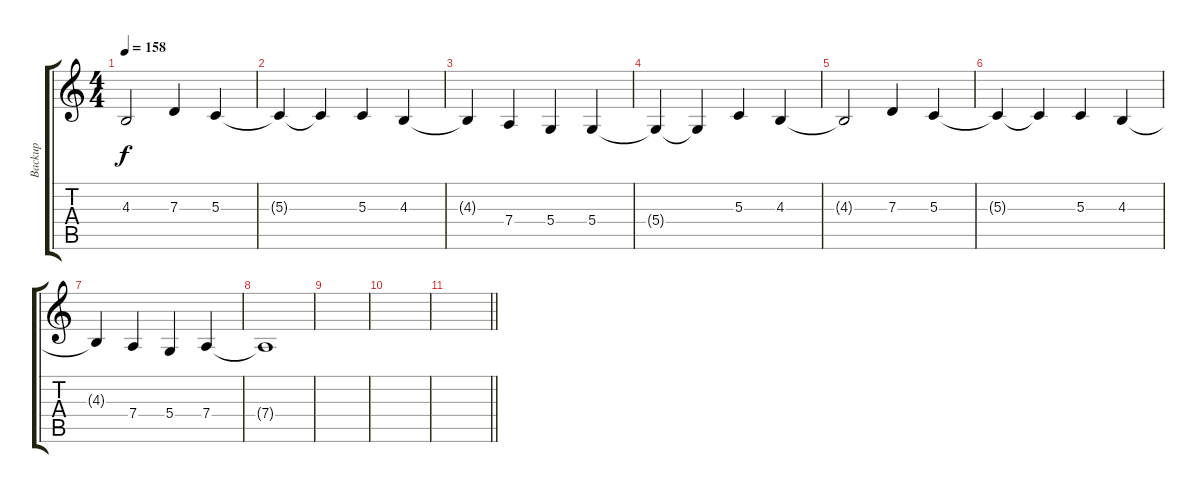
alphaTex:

\track ("Backup" "Backup") {instrument altosax}
\staff {score tabs}
\tuning (E4 B3 G3 D3 A2 E2) {hide}
\ts (4 4)
\tempo 158
\clef g2
\ks c
4.3{t}.2{dy f} 7.3.4 5.3.4 |
5.3{t}.4 5.3{t}.4 5.3.4 4.3.4 |
4.3{t}.4 7.4.4 5.4.4 5.4.4 |
5.4{t}.4{volume 14} 5.4{t}.4 5.3.4 4.3.4 |
4.3{t}.2 7.3.4 5.3.4 |
5.3{t}.4 5.3{t}.4 5.3.4 4.3.4 |
4.3{t}.4 7.4.4 5.4.4 7.4.4 |
7.4{t}.1 |
|
|
\barLineRight lightlight
